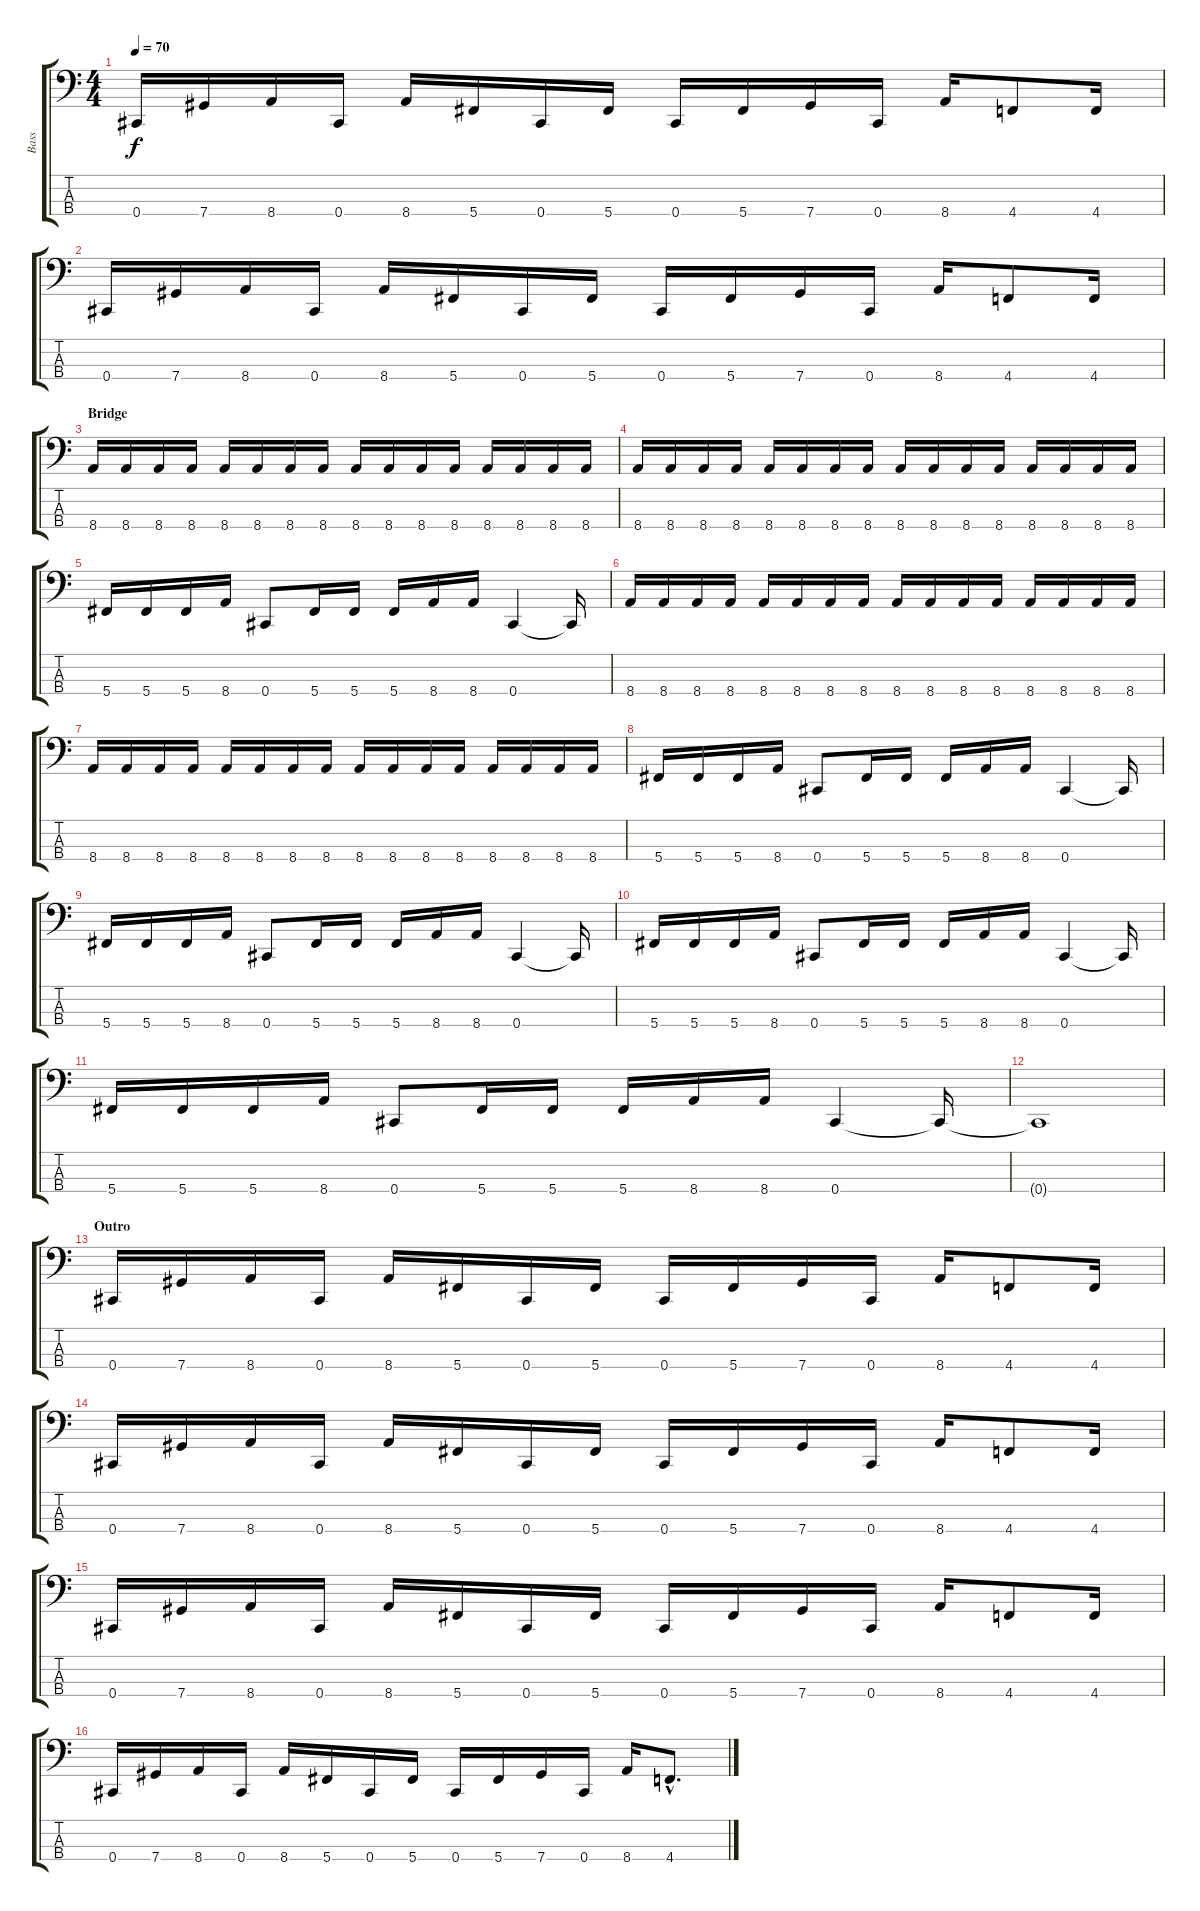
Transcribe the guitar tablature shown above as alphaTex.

\track ("Bass" "Bass") {instrument electricbasspick}
\staff {score tabs}
\tuning (Gb2 Db2 Ab1 Db1) {hide}
\ts (4 4)
\tempo 70
\clef f4
\ks c
0.4.16{dy f} 7.4.16 8.4.16 0.4.16 8.4.16 5.4.16 0.4.16 5.4.16 0.4.16 5.4.16 7.4.16 0.4.16 8.4.16 4.4.8 4.4.16 |
0.4.16 7.4.16 8.4.16 0.4.16 8.4.16 5.4.16 0.4.16 5.4.16 0.4.16 5.4.16 7.4.16 0.4.16 8.4.16 4.4.8 4.4.16 |
\section ("" "Bridge")
8.4.16 8.4.16 8.4.16 8.4.16 8.4.16 8.4.16 8.4.16 8.4.16 8.4.16 8.4.16 8.4.16 8.4.16 8.4.16 8.4.16 8.4.16 8.4.16 |
8.4.16 8.4.16 8.4.16 8.4.16 8.4.16 8.4.16 8.4.16 8.4.16 8.4.16 8.4.16 8.4.16 8.4.16 8.4.16 8.4.16 8.4.16 8.4.16 |
5.4.16 5.4.16 5.4.16 8.4.16 0.4.8 5.4.16 5.4.16 5.4.16 8.4.16 8.4.16 0.4.4 0.4{t}.16 |
8.4.16 8.4.16 8.4.16 8.4.16 8.4.16 8.4.16 8.4.16 8.4.16 8.4.16 8.4.16 8.4.16 8.4.16 8.4.16 8.4.16 8.4.16 8.4.16 |
8.4.16 8.4.16 8.4.16 8.4.16 8.4.16 8.4.16 8.4.16 8.4.16 8.4.16 8.4.16 8.4.16 8.4.16 8.4.16 8.4.16 8.4.16 8.4.16 |
5.4.16 5.4.16 5.4.16 8.4.16 0.4.8 5.4.16 5.4.16 5.4.16 8.4.16 8.4.16 0.4.4 0.4{t}.16 |
5.4.16 5.4.16 5.4.16 8.4.16 0.4.8 5.4.16 5.4.16 5.4.16 8.4.16 8.4.16 0.4.4 0.4{t}.16 |
5.4.16 5.4.16 5.4.16 8.4.16 0.4.8 5.4.16 5.4.16 5.4.16 8.4.16 8.4.16 0.4.4 0.4{t}.16 |
5.4.16 5.4.16 5.4.16 8.4.16 0.4.8 5.4.16 5.4.16 5.4.16 8.4.16 8.4.16 0.4.4 0.4{t}.16 |
0.4{t}.1 |
\section ("" "Outro")
0.4.16 7.4.16 8.4.16 0.4.16 8.4.16 5.4.16 0.4.16 5.4.16 0.4.16 5.4.16 7.4.16 0.4.16 8.4.16 4.4.8 4.4.16 |
0.4.16 7.4.16 8.4.16 0.4.16 8.4.16 5.4.16 0.4.16 5.4.16 0.4.16 5.4.16 7.4.16 0.4.16 8.4.16 4.4.8 4.4.16 |
0.4.16 7.4.16 8.4.16 0.4.16 8.4.16 5.4.16 0.4.16 5.4.16 0.4.16 5.4.16 7.4.16 0.4.16 8.4.16 4.4.8 4.4.16 |
0.4.16 7.4.16 8.4.16 0.4.16 8.4.16 5.4.16 0.4.16 5.4.16 0.4.16 5.4.16 7.4.16 0.4.16 8.4.16 4.4{hac}.8{d}
